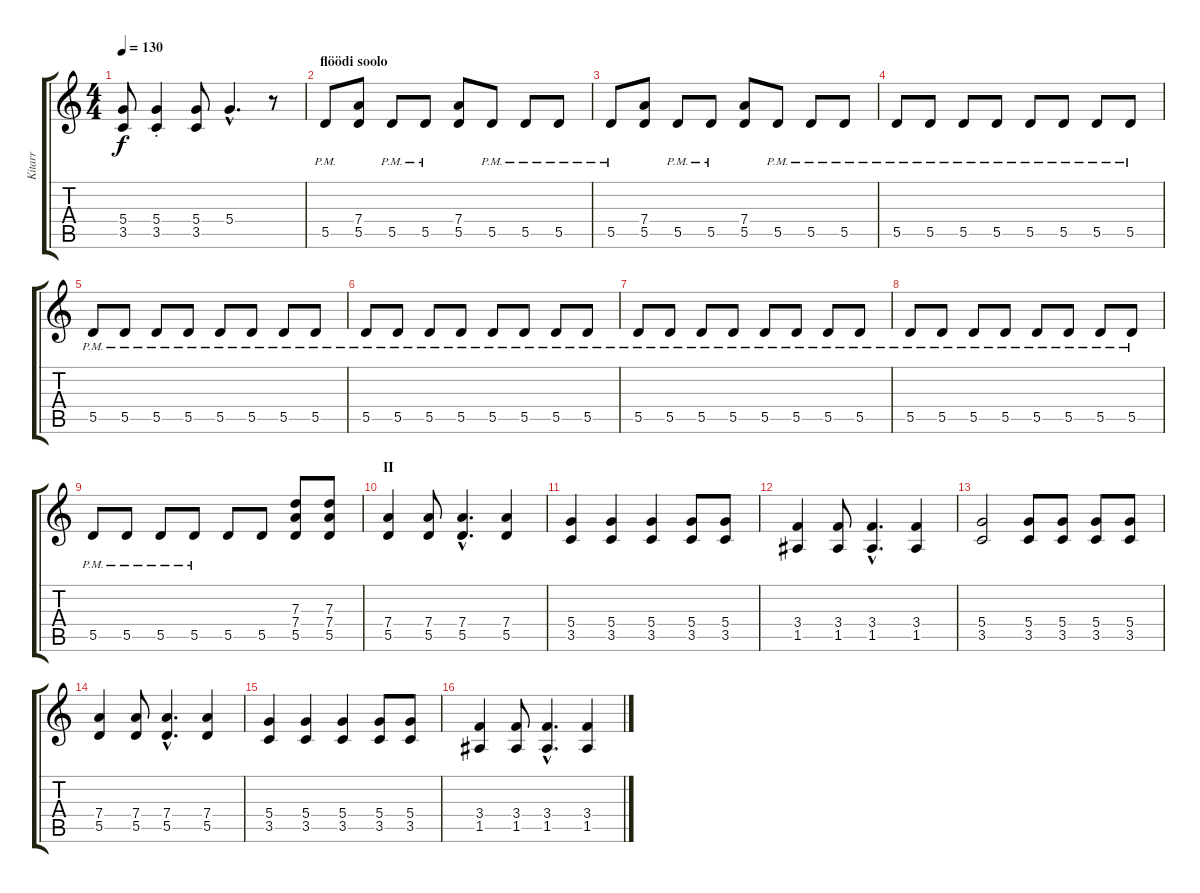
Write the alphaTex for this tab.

\track ("Kitarr" "Kitarr") {instrument overdrivenguitar}
\staff {score tabs}
\tuning (E4 B3 G3 D3 A2 E2) {hide}
\ts (4 4)
\tempo 130
\clef g2
\ks c
(5.4{t} 3.5{t}).8{dy f} (5.4{st} 3.5{st}).4 (5.4 3.5).8 5.4{hac}.4{d} r.8 |
\section ("" "flöödi soolo")
5.5{pm}.8 (7.4 5.5).8 5.5{pm}.8 5.5{pm}.8 (7.4 5.5).8 5.5{pm}.8 5.5{pm}.8 5.5{pm}.8 |
5.5{pm}.8 (7.4 5.5).8 5.5{pm}.8 5.5{pm}.8 (7.4 5.5).8 5.5{pm}.8 5.5{pm}.8 5.5{pm}.8 |
5.5{pm}.8 5.5{pm}.8 5.5{pm}.8 5.5{pm}.8 5.5{pm}.8 5.5{pm}.8 5.5{pm}.8 5.5{pm}.8 |
5.5{pm}.8 5.5{pm}.8 5.5{pm}.8 5.5{pm}.8 5.5{pm}.8 5.5{pm}.8 5.5{pm}.8 5.5{pm}.8 |
5.5{pm}.8 5.5{pm}.8 5.5{pm}.8 5.5{pm}.8 5.5{pm}.8 5.5{pm}.8 5.5{pm}.8 5.5{pm}.8 |
5.5{pm}.8 5.5{pm}.8 5.5{pm}.8 5.5{pm}.8 5.5{pm}.8 5.5{pm}.8 5.5{pm}.8 5.5{pm}.8 |
5.5{pm}.8 5.5{pm}.8 5.5{pm}.8 5.5{pm}.8 5.5{pm}.8 5.5{pm}.8 5.5{pm}.8 5.5{pm}.8 |
5.5{pm}.8 5.5{pm}.8 5.5{pm}.8 5.5{pm}.8 5.5.8 5.5.8 (7.3 7.4 5.5).8 (7.3 7.4 5.5).8 |
\section ("" "II")
(7.4 5.5).4 (7.4 5.5).8 (7.4{hac} 5.5{hac}).4{d} (7.4 5.5).4 |
(5.4 3.5).4 (5.4 3.5).4 (5.4 3.5).4 (5.4 3.5).8 (5.4 3.5).8 |
(3.4 1.5).4 (3.4 1.5).8 (3.4{hac} 1.5{hac}).4{d} (3.4 1.5).4 |
(5.4 3.5).2 (5.4 3.5).8 (5.4 3.5).8 (5.4 3.5).8 (5.4 3.5).8 |
(7.4 5.5).4 (7.4 5.5).8 (7.4{hac} 5.5{hac}).4{d} (7.4 5.5).4 |
(5.4 3.5).4 (5.4 3.5).4 (5.4 3.5).4 (5.4 3.5).8 (5.4 3.5).8 |
(3.4 1.5).4 (3.4 1.5).8 (3.4{hac} 1.5{hac}).4{d} (3.4 1.5).4
